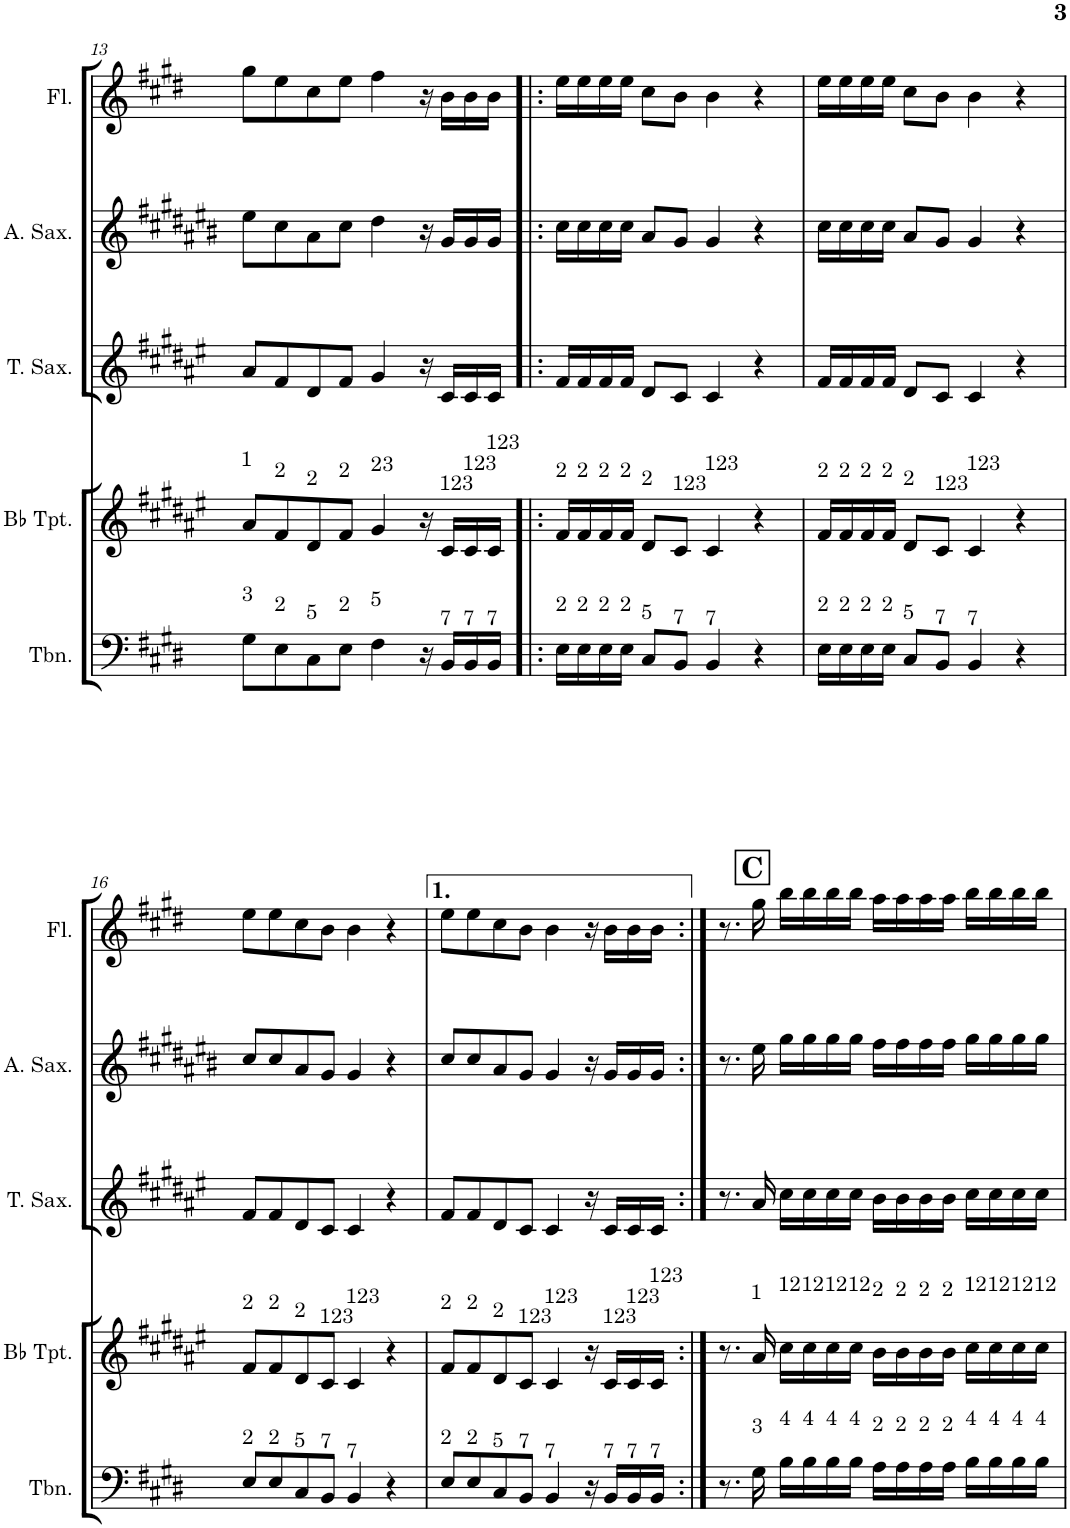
**kern	**kern	**kern	**kern	**kern
*part5	*part4	*part3	*part2	*part1
*staff5	*staff4	*staff3	*staff2	*staff1
*I"Trombone	*I"Bb Trumpet	*I"Tenor Saxophone	*I"Alto Saxophone	*I"Flute
*I'Tbn.	*I'Bb Tpt.	*I'T. Sax.	*I'A. Sax.	*I'Fl.
!!LO:PB:g=z
*clefF4	*clefG2	*clefG2	*clefG2	*clefG2
*	*Trd1c2	*Trd8c14	*Trd5c9	*
*k[f#c#g#d#]	*k[f#c#g#d#a#e#]	*k[f#c#g#d#a#e#]	*k[f#c#g#d#a#e#b#]	*k[f#c#g#d#]
*M4/4	*M4/4	*M4/4	*M4/4	*M4/4
=13	=13	=13	=13	=13
!	!LO:TX:a:t=1	!	!	!
!LO:TX:a:t=3	!	!	!	!
8G#\L	8a#/L	8a#/L	8ee#\L	8gg#\L
!	!LO:TX:a:t=2	!	!	!
!LO:TX:a:t=2	!	!	!	!
8E\	8f#/	8f#/	8cc#\	8ee\
!	!LO:TX:a:t=2	!	!	!
!LO:TX:a:t=5	!	!	!	!
8C#\	8d#/	8d#/	8a#\	8cc#\
!	!LO:TX:a:t=2	!	!	!
!LO:TX:a:t=2	!	!	!	!
8E\J	8f#/J	8f#/J	8cc#\J	8ee\J
!	!LO:TX:a:t=23	!	!	!
!LO:TX:a:t=5	!	!	!	!
4F#\	4g#/	4g#/	4dd#\	4ff#\
16r	16r	16r	16r	16r
!	!LO:TX:a:t=123	!	!	!
!LO:TX:a:t=7	!	!	!	!
16BB/LL	16c#/LL	16c#/LL	16g#/LL	16b\LL
!	!LO:TX:a:t=123	!	!	!
!LO:TX:a:t=7	!	!	!	!
16BB/	16c#/	16c#/	16g#/	16b\
!	!LO:TX:a:t=123	!	!	!
!LO:TX:a:t=7	!	!	!	!
16BB/JJ	16c#/JJ	16c#/JJ	16g#/JJ	16b\JJ
=14!|:	=14!|:	=14!|:	=14!|:	=14!|:
!	!LO:TX:a:t=2	!	!	!
!LO:TX:a:t=2	!	!	!	!
16E\LL	16f#/LL	16f#/LL	16cc#\LL	16ee\LL
!	!LO:TX:a:t=2	!	!	!
!LO:TX:a:t=2	!	!	!	!
16E\	16f#/	16f#/	16cc#\	16ee\
!	!LO:TX:a:t=2	!	!	!
!LO:TX:a:t=2	!	!	!	!
16E\	16f#/	16f#/	16cc#\	16ee\
!	!LO:TX:a:t=2	!	!	!
!LO:TX:a:t=2	!	!	!	!
16E\JJ	16f#/JJ	16f#/JJ	16cc#\JJ	16ee\JJ
!	!LO:TX:a:t=2	!	!	!
!LO:TX:a:t=5	!	!	!	!
8C#/L	8d#/L	8d#/L	8a#/L	8cc#\L
!	!LO:TX:a:t=123	!	!	!
!LO:TX:a:t=7	!	!	!	!
8BB/J	8c#/J	8c#/J	8g#/J	8b\J
!	!LO:TX:a:t=123	!	!	!
!LO:TX:a:t=7	!	!	!	!
4BB/	4c#/	4c#/	4g#/	4b\
4r	4r	4r	4r	4r
=15	=15	=15	=15	=15
!	!LO:TX:a:t=2	!	!	!
!LO:TX:a:t=2	!	!	!	!
16E\LL	16f#/LL	16f#/LL	16cc#\LL	16ee\LL
!	!LO:TX:a:t=2	!	!	!
!LO:TX:a:t=2	!	!	!	!
16E\	16f#/	16f#/	16cc#\	16ee\
!	!LO:TX:a:t=2	!	!	!
!LO:TX:a:t=2	!	!	!	!
16E\	16f#/	16f#/	16cc#\	16ee\
!	!LO:TX:a:t=2	!	!	!
!LO:TX:a:t=2	!	!	!	!
16E\JJ	16f#/JJ	16f#/JJ	16cc#\JJ	16ee\JJ
!	!LO:TX:a:t=2	!	!	!
!LO:TX:a:t=5	!	!	!	!
8C#/L	8d#/L	8d#/L	8a#/L	8cc#\L
!	!LO:TX:a:t=123	!	!	!
!LO:TX:a:t=7	!	!	!	!
8BB/J	8c#/J	8c#/J	8g#/J	8b\J
!	!LO:TX:a:t=123	!	!	!
!LO:TX:a:t=7	!	!	!	!
4BB/	4c#/	4c#/	4g#/	4b\
4r	4r	4r	4r	4r
!!LO:LB:g=z
=16	=16	=16	=16	=16
!	!LO:TX:a:t=2	!	!	!
!LO:TX:a:t=2	!	!	!	!
8E/L	8f#/L	8f#/L	8cc#/L	8ee\L
!	!LO:TX:a:t=2	!	!	!
!LO:TX:a:t=2	!	!	!	!
8E/	8f#/	8f#/	8cc#/	8ee\
!	!LO:TX:a:t=2	!	!	!
!LO:TX:a:t=5	!	!	!	!
8C#/	8d#/	8d#/	8a#/	8cc#\
!	!LO:TX:a:t=123	!	!	!
!LO:TX:a:t=7	!	!	!	!
8BB/J	8c#/J	8c#/J	8g#/J	8b\J
!	!LO:TX:a:t=123	!	!	!
!LO:TX:a:t=7	!	!	!	!
4BB/	4c#/	4c#/	4g#/	4b\
4r	4r	4r	4r	4r
=17	=17	=17	=17	=17
!	!LO:TX:a:t=2	!	!	!
!LO:TX:a:t=2	!	!	!	!
8E/L	8f#/L	8f#/L	8cc#/L	8ee\L
!	!LO:TX:a:t=2	!	!	!
!LO:TX:a:t=2	!	!	!	!
8E/	8f#/	8f#/	8cc#/	8ee\
!	!LO:TX:a:t=2	!	!	!
!LO:TX:a:t=5	!	!	!	!
8C#/	8d#/	8d#/	8a#/	8cc#\
!	!LO:TX:a:t=123	!	!	!
!LO:TX:a:t=7	!	!	!	!
8BB/J	8c#/J	8c#/J	8g#/J	8b\J
!	!LO:TX:a:t=123	!	!	!
!LO:TX:a:t=7	!	!	!	!
4BB/	4c#/	4c#/	4g#/	4b\
16r	16r	16r	16r	16r
!	!LO:TX:a:t=123	!	!	!
!LO:TX:a:t=7	!	!	!	!
16BB/LL	16c#/LL	16c#/LL	16g#/LL	16b\LL
!	!LO:TX:a:t=123	!	!	!
!LO:TX:a:t=7	!	!	!	!
16BB/	16c#/	16c#/	16g#/	16b\
!	!LO:TX:a:t=123	!	!	!
!LO:TX:a:t=7	!	!	!	!
16BB/JJ	16c#/JJ	16c#/JJ	16g#/JJ	16b\JJ
!!LO:REH:place=s1:a:B:cj:fs=14:t=C:qo=0.75
=18:|!	=18:|!	=18:|!	=18:|!	=18:|!
8.r	8.r	8.r	8.r	8.r
!	!LO:TX:a:t=1	!	!	!
!LO:TX:a:t=3	!	!	!	!
16G#\	16a#/	16a#/	16ee#\	16gg#\
!	!LO:TX:a:t=12	!	!	!
!LO:TX:a:t=4	!	!	!	!
16B\LL	16cc#\LL	16cc#\LL	16gg#\LL	16bb\LL
!	!LO:TX:a:t=12	!	!	!
!LO:TX:a:t=4	!	!	!	!
16B\	16cc#\	16cc#\	16gg#\	16bb\
!	!LO:TX:a:t=12	!	!	!
!LO:TX:a:t=4	!	!	!	!
16B\	16cc#\	16cc#\	16gg#\	16bb\
!	!LO:TX:a:t=12	!	!	!
!LO:TX:a:t=4	!	!	!	!
16B\JJ	16cc#\JJ	16cc#\JJ	16gg#\JJ	16bb\JJ
!	!LO:TX:a:t=2	!	!	!
!LO:TX:a:t=2	!	!	!	!
16A\LL	16b\LL	16b\LL	16ff#\LL	16aa\LL
!	!LO:TX:a:t=2	!	!	!
!LO:TX:a:t=2	!	!	!	!
16A\	16b\	16b\	16ff#\	16aa\
!	!LO:TX:a:t=2	!	!	!
!LO:TX:a:t=2	!	!	!	!
16A\	16b\	16b\	16ff#\	16aa\
!	!LO:TX:a:t=2	!	!	!
!LO:TX:a:t=2	!	!	!	!
16A\JJ	16b\JJ	16b\JJ	16ff#\JJ	16aa\JJ
!	!LO:TX:a:t=12	!	!	!
!LO:TX:a:t=4	!	!	!	!
16B\LL	16cc#\LL	16cc#\LL	16gg#\LL	16bb\LL
!	!LO:TX:a:t=12	!	!	!
!LO:TX:a:t=4	!	!	!	!
16B\	16cc#\	16cc#\	16gg#\	16bb\
!	!LO:TX:a:t=12	!	!	!
!LO:TX:a:t=4	!	!	!	!
16B\	16cc#\	16cc#\	16gg#\	16bb\
!	!LO:TX:a:t=12	!	!	!
!LO:TX:a:t=4	!	!	!	!
16B\JJ	16cc#\JJ	16cc#\JJ	16gg#\JJ	16bb\JJ
=	=	=	=	=
*-	*-	*-	*-	*-
